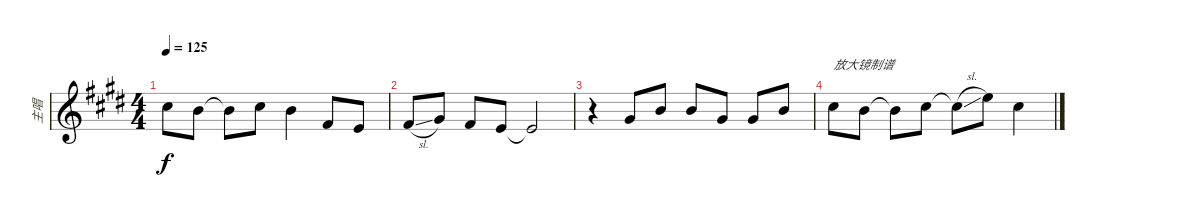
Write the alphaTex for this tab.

\track ("主唱" "主唱") {instrument altosax}
\staff {score}
\tuning (E4 B3 G3 D3 A2 E2) {hide}
\ts (4 4)
\tempo 125
\clef g2
\ks e
9.1.8{dy f} 7.1.8 7.1{t}.8 9.1.8 7.1.4 7.2.8 5.2.8 |
7.2{sl}.8 9.2.8 7.2.8 9.3.8 9.3{t}.2 |
r.4 4.1.8 7.1.8 7.1.8 4.1.8 4.1.8 7.1.8 |
9.1.8{txt "放大镜制谱"} 7.1.8 7.1{t}.8 9.1.8 9.1{sl t}.8 12.1.8 9.1.4
